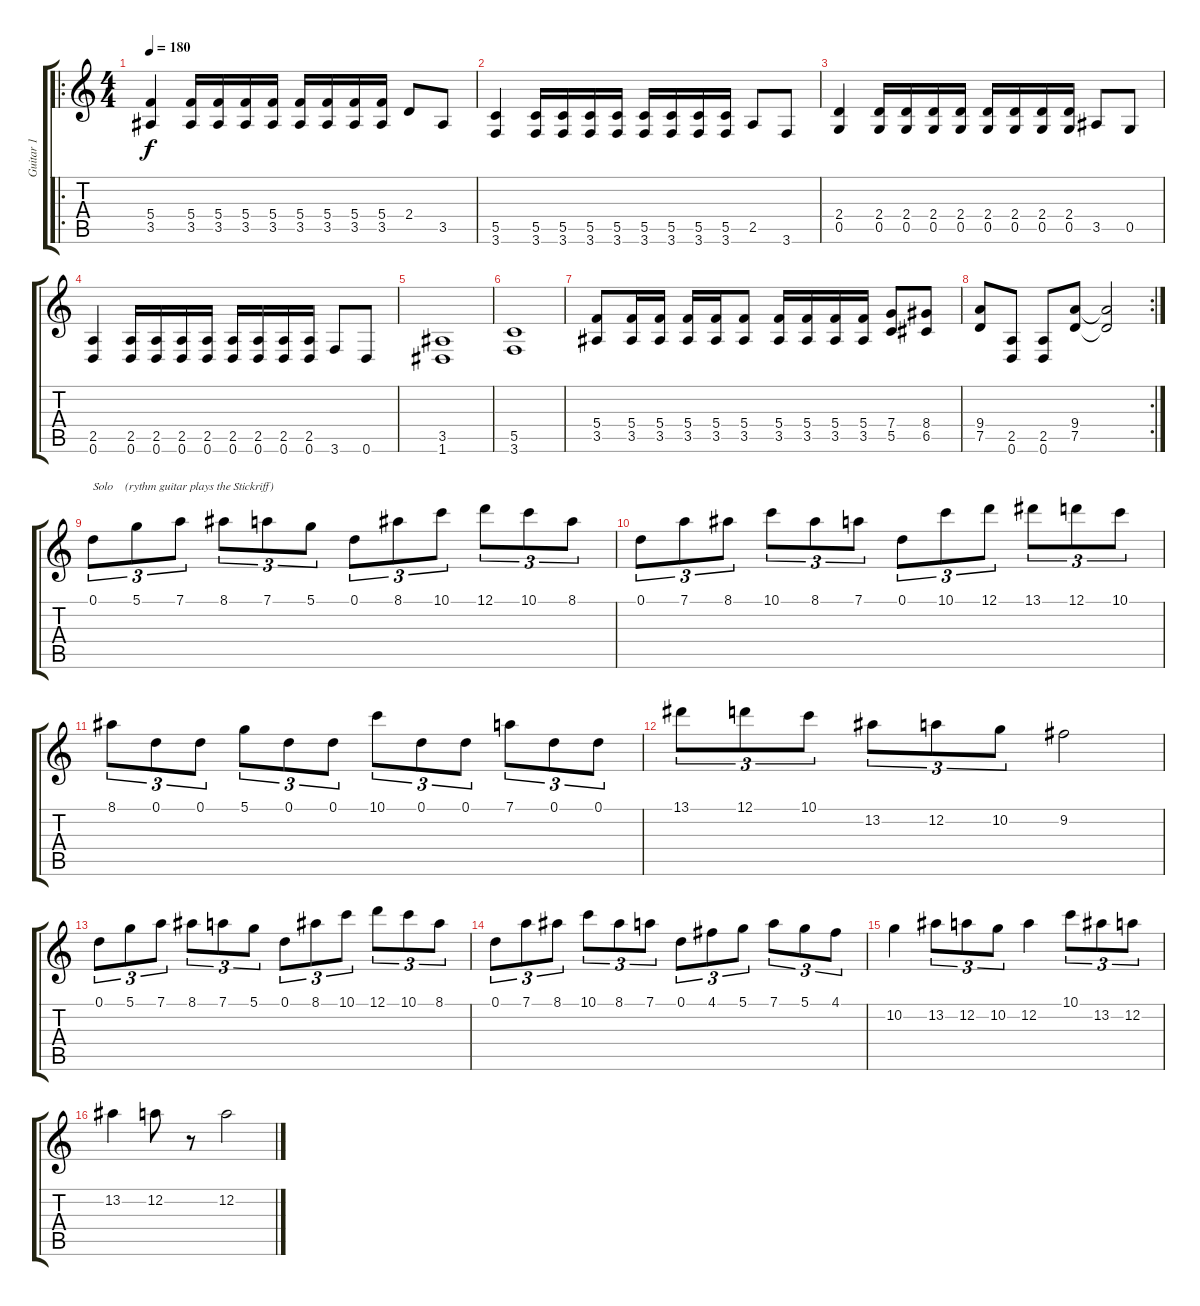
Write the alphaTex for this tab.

\track ("Guitar 1" "Guitar 1") {instrument acousticguitarnylon}
\staff {score tabs}
\tuning (D4 A3 F3 C3 G2 D2) {hide}
\ro
\ts (4 4)
\tempo 180
\clef g2
\ks c
(5.4 3.5).4{dy f} (5.4 3.5).16 (5.4 3.5).16 (5.4 3.5).16 (5.4 3.5).16 (5.4 3.5).16 (5.4 3.5).16 (5.4 3.5).16 (5.4 3.5).16 2.4.8 3.5.8 |
(5.5 3.6).4 (5.5 3.6).16 (5.5 3.6).16 (5.5 3.6).16 (5.5 3.6).16 (5.5 3.6).16 (5.5 3.6).16 (5.5 3.6).16 (5.5 3.6).16 2.5.8 3.6.8 |
(2.4 0.5).4 (2.4 0.5).16 (2.4 0.5).16 (2.4 0.5).16 (2.4 0.5).16 (2.4 0.5).16 (2.4 0.5).16 (2.4 0.5).16 (2.4 0.5).16 3.5.8 0.5.8 |
(2.5 0.6).4 (2.5 0.6).16 (2.5 0.6).16 (2.5 0.6).16 (2.5 0.6).16 (2.5 0.6).16 (2.5 0.6).16 (2.5 0.6).16 (2.5 0.6).16 3.6.8 0.6.8 |
(3.5 1.6).1 |
(5.5 3.6).1 |
(5.4 3.5).8 (5.4 3.5).16 (5.4 3.5).16 (5.4 3.5).16 (5.4 3.5).16 (5.4 3.5).8 (5.4 3.5).16 (5.4 3.5).16 (5.4 3.5).16 (5.4 3.5).16 (7.4 5.5).8 (8.4 6.5).8 |
\rc 2
(9.4 7.5).8 (2.5 0.6).8 (2.5 0.6).8 (9.4 7.5).8 (9.4{t} 7.5{t}).2 |
0.1.8{tu (3 2) txt "Solo    (rythm guitar plays the Stickriff)"} 5.1.8{tu (3 2)} 7.1.8{tu (3 2)} 8.1.8{tu (3 2)} 7.1.8{tu (3 2)} 5.1.8{tu (3 2)} 0.1.8{tu (3 2)} 8.1.8{tu (3 2)} 10.1.8{tu (3 2)} 12.1.8{tu (3 2)} 10.1.8{tu (3 2)} 8.1.8{tu (3 2)} |
0.1.8{tu (3 2)} 7.1.8{tu (3 2)} 8.1.8{tu (3 2)} 10.1.8{tu (3 2)} 8.1.8{tu (3 2)} 7.1.8{tu (3 2)} 0.1.8{tu (3 2)} 10.1.8{tu (3 2)} 12.1.8{tu (3 2)} 13.1.8{tu (3 2)} 12.1.8{tu (3 2)} 10.1.8{tu (3 2)} |
8.1.8{tu (3 2)} 0.1.8{tu (3 2)} 0.1.8{tu (3 2)} 5.1.8{tu (3 2)} 0.1.8{tu (3 2)} 0.1.8{tu (3 2)} 10.1.8{tu (3 2)} 0.1.8{tu (3 2)} 0.1.8{tu (3 2)} 7.1.8{tu (3 2)} 0.1.8{tu (3 2)} 0.1.8{tu (3 2)} |
13.1.8{tu (3 2)} 12.1.8{tu (3 2)} 10.1.8{tu (3 2)} 13.2.8{tu (3 2)} 12.2.8{tu (3 2)} 10.2.8{tu (3 2)} 9.2.2 |
0.1.8{tu (3 2)} 5.1.8{tu (3 2)} 7.1.8{tu (3 2)} 8.1.8{tu (3 2)} 7.1.8{tu (3 2)} 5.1.8{tu (3 2)} 0.1.8{tu (3 2)} 8.1.8{tu (3 2)} 10.1.8{tu (3 2)} 12.1.8{tu (3 2)} 10.1.8{tu (3 2)} 8.1.8{tu (3 2)} |
0.1.8{tu (3 2)} 7.1.8{tu (3 2)} 8.1.8{tu (3 2)} 10.1.8{tu (3 2)} 8.1.8{tu (3 2)} 7.1.8{tu (3 2)} 0.1.8{tu (3 2)} 4.1.8{tu (3 2)} 5.1.8{tu (3 2)} 7.1.8{tu (3 2)} 5.1.8{tu (3 2)} 4.1.8{tu (3 2)} |
10.2.4 13.2.8{tu (3 2)} 12.2.8{tu (3 2)} 10.2.8{tu (3 2)} 12.2.4 10.1.8{tu (3 2)} 13.2.8{tu (3 2)} 12.2.8{tu (3 2)} |
13.2.4 12.2.8 r.8 12.2.2
